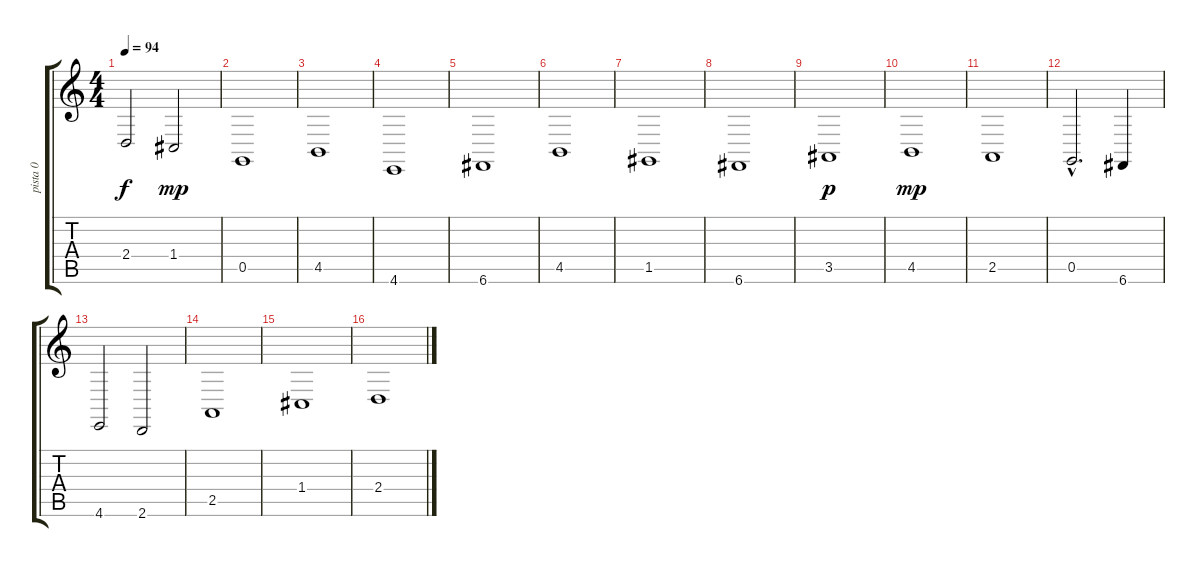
\track ("pista 0" "pista 0") {instrument brightacousticpiano}
\staff {score tabs}
\tuning (Eb4 C4 G3 C3 G2 C2) {hide}
\ts (4 4)
\tempo 94
\clef g2
\ks c
2.4{t}.2{dy f} 1.4.2{dy mp} |
0.5.1 |
4.5.1 |
4.6.1 |
6.6.1 |
4.5.1 |
1.5.1 |
6.6.1 |
3.5.1{dy p} |
4.5.1{dy mp} |
2.5.1 |
0.5{hac}.2{d} 6.6.4 |
4.6.2 2.6.2 |
2.5.1 |
1.4.1 |
2.4.1
